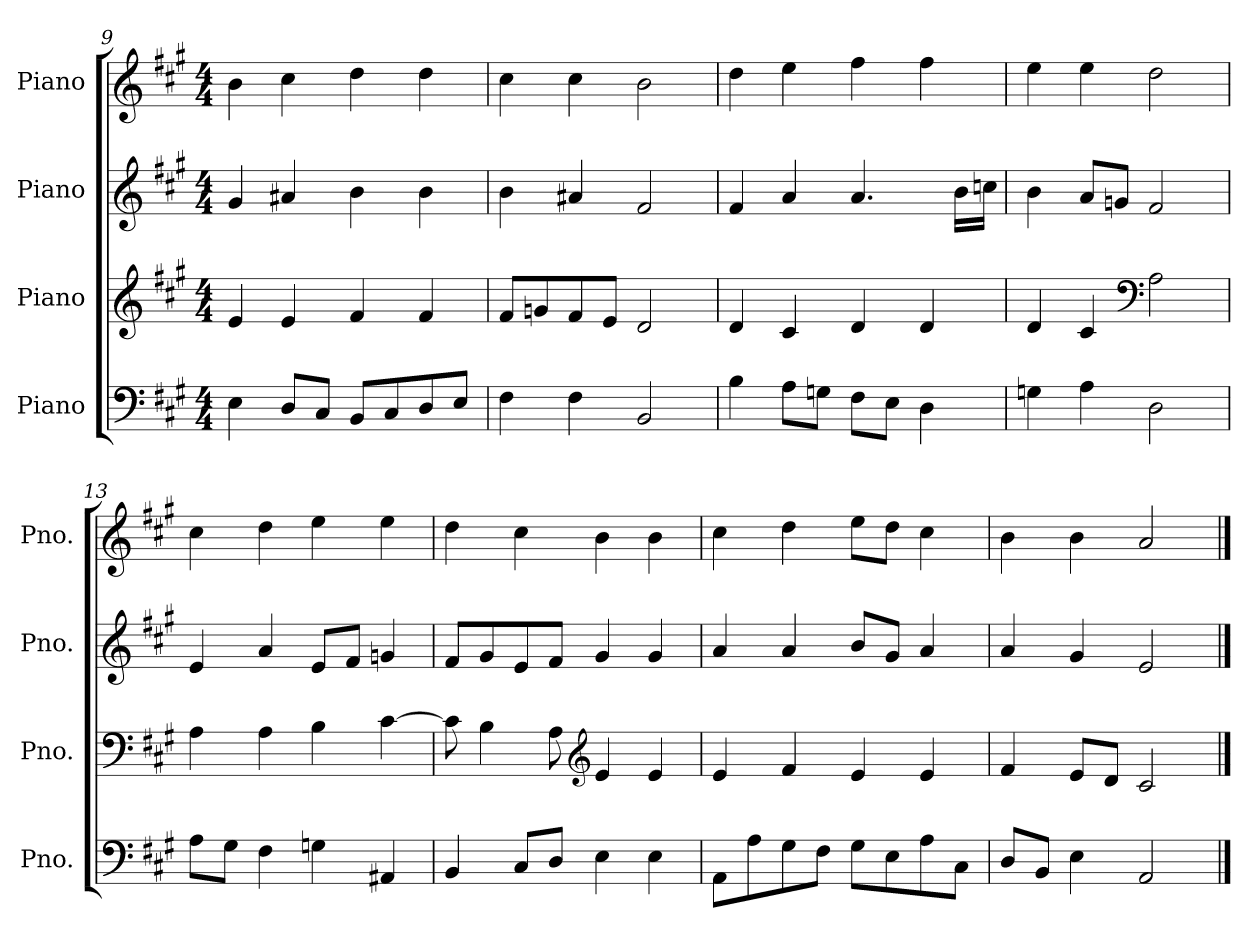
**kern	**kern	**kern	**kern
*part4	*part3	*part2	*part1
*staff4	*staff3	*staff2	*staff1
*I"Piano	*I"Piano	*I"Piano	*I"Piano
*I'Pno.	*I'Pno.	*I'Pno.	*I'Pno.
*clefF4	*clefG2	*clefG2	*clefG2
*k[f#c#g#]	*k[f#c#g#]	*k[f#c#g#]	*k[f#c#g#]
*M4/4	*M4/4	*M4/4	*M4/4
=9	=9	=9	=9
4E\	4e/	4g#/	4b\
8D/L	4e/	4a#X/	4cc#\
8C#/J	.	.	.
8BB/L	4f#/	4b\	4dd\
8C#/	.	.	.
8D/	4f#/	4b\	4dd\
8E/J	.	.	.
=10	=10	=10	=10
4F#\	8f#/L	4b\	4cc#\
.	8gn/	.	.
4F#\	8f#/	4a#X/	4cc#\
.	8e/J	.	.
2BB/	2d/	2f#/	2b\
=11	=11	=11	=11
4B\	4d/	4f#/	4dd\
8A\L	4c#/	4a/	4ee\
8Gn\J	.	.	.
8F#\L	4d/	4.a/	4ff#\
8E\J	.	.	.
4D\	4d/	.	4ff#\
.	.	16b\LL	.
.	.	16ccn\JJ	.
=12	=12	=12	=12
4Gn\	4d/	4b\	4ee\
4A\	4c#/	8a/L	4ee\
.	.	8gn/J	.
*	*clefF4	*	*
2D\	2A\	2f#/	2dd\
!!LO:LB:g=z
=13	=13	=13	=13
8A\L	4A\	4e/	4cc#\
8G#\J	.	.	.
4F#\	4A\	4a/	4dd\
4Gn\	4B\	8e/L	4ee\
.	.	8f#/J	.
4AA#X/	[4c#\	4gn/	4ee\
=14	=14	=14	=14
4BB/	8c#\]	8f#/L	4dd\
.	4B\	8g#/	.
8C#/L	.	8e/	4cc#\
8D/J	8A\	8f#/J	.
*	*clefG2	*	*
4E\	4e/	4g#/	4b\
4E\	4e/	4g#/	4b\
=15	=15	=15	=15
8AA\L	4e/	4a/	4cc#\
8A\	.	.	.
8G#\	4f#/	4a/	4dd\
8F#\J	.	.	.
8G#\L	4e/	8b/L	8ee\L
8E\	.	8g#/J	8dd\J
8A\	4e/	4a/	4cc#\
8C#\J	.	.	.
=16	=16	=16	=16
8D/L	4f#/	4a/	4b\
8BB/J	.	.	.
4E\	8e/L	4g#/	4b\
.	8d/J	.	.
2AA/	2c#/	2e/	2a/
==	==	==	==
*-	*-	*-	*-
